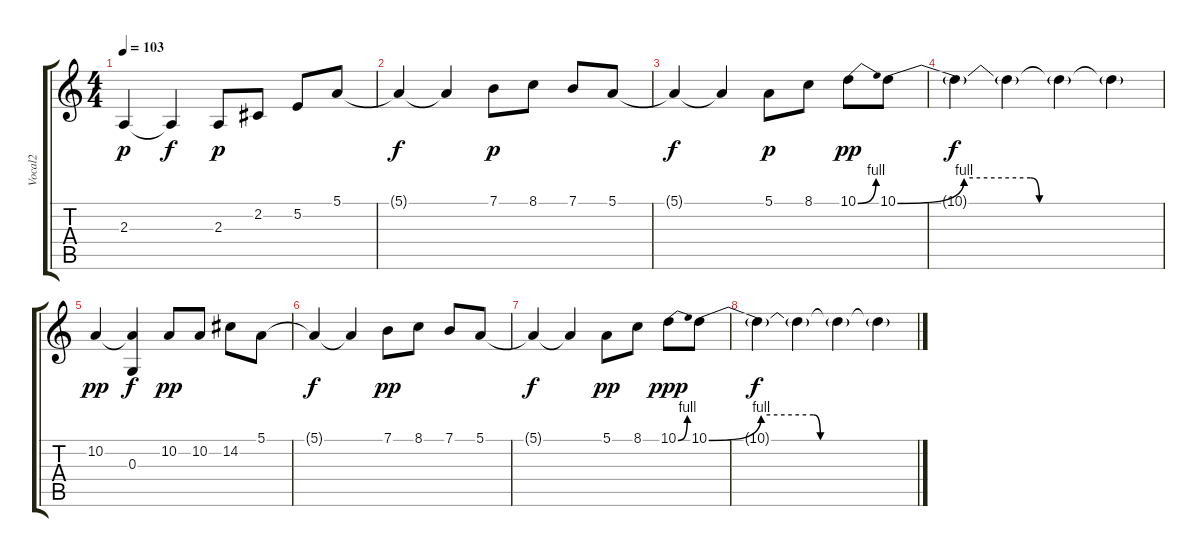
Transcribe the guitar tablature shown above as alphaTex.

\track ("Vocal2" "Vocal2") {instrument harmonica}
\staff {score tabs}
\tuning (E4 B3 G3 D3 A2 E2) {hide}
\ts (4 4)
\tempo 103
\clef g2
\ks c
2.3.4{dy p} 2.3{t}.4{dy f} 2.3.8{dy p} 2.2.8 5.2.8 5.1.8 |
5.1{t}.4{dy f} 5.1{t}.4 7.1.8{dy p} 8.1.8 7.1.8 5.1.8 |
5.1{t}.4{dy f} 5.1{t}.4 5.1.8{dy p} 8.1.8 10.1{be (bend 0 0 60 4)}.8{dy pp} 10.1{be (custom 0 0 15 4 30 4 32 0 45 0 60 0)}.8 |
10.1{t}.4{dy f} 10.1{t}.4 10.1{t}.4 10.1{t}.4 |
10.2.4{dy pp} (10.2{t} 0.3).4{dy f} 10.2.8{dy pp} 10.2.8 14.2.8 5.1.8 |
5.1{t}.4{dy f} 5.1{t}.4 7.1.8{dy pp} 8.1.8 7.1.8 5.1.8 |
5.1{t}.4{dy f} 5.1{t}.4 5.1.8{dy pp} 8.1.8 10.1{be (bend 0 0 60 4)}.8{dy ppp} 10.1{be (custom 0 0 15 4 30 4 32 0 45 0 60 0)}.8 |
10.1{t}.4{dy f} 10.1{t}.4 10.1{t}.4 10.1{t}.4
